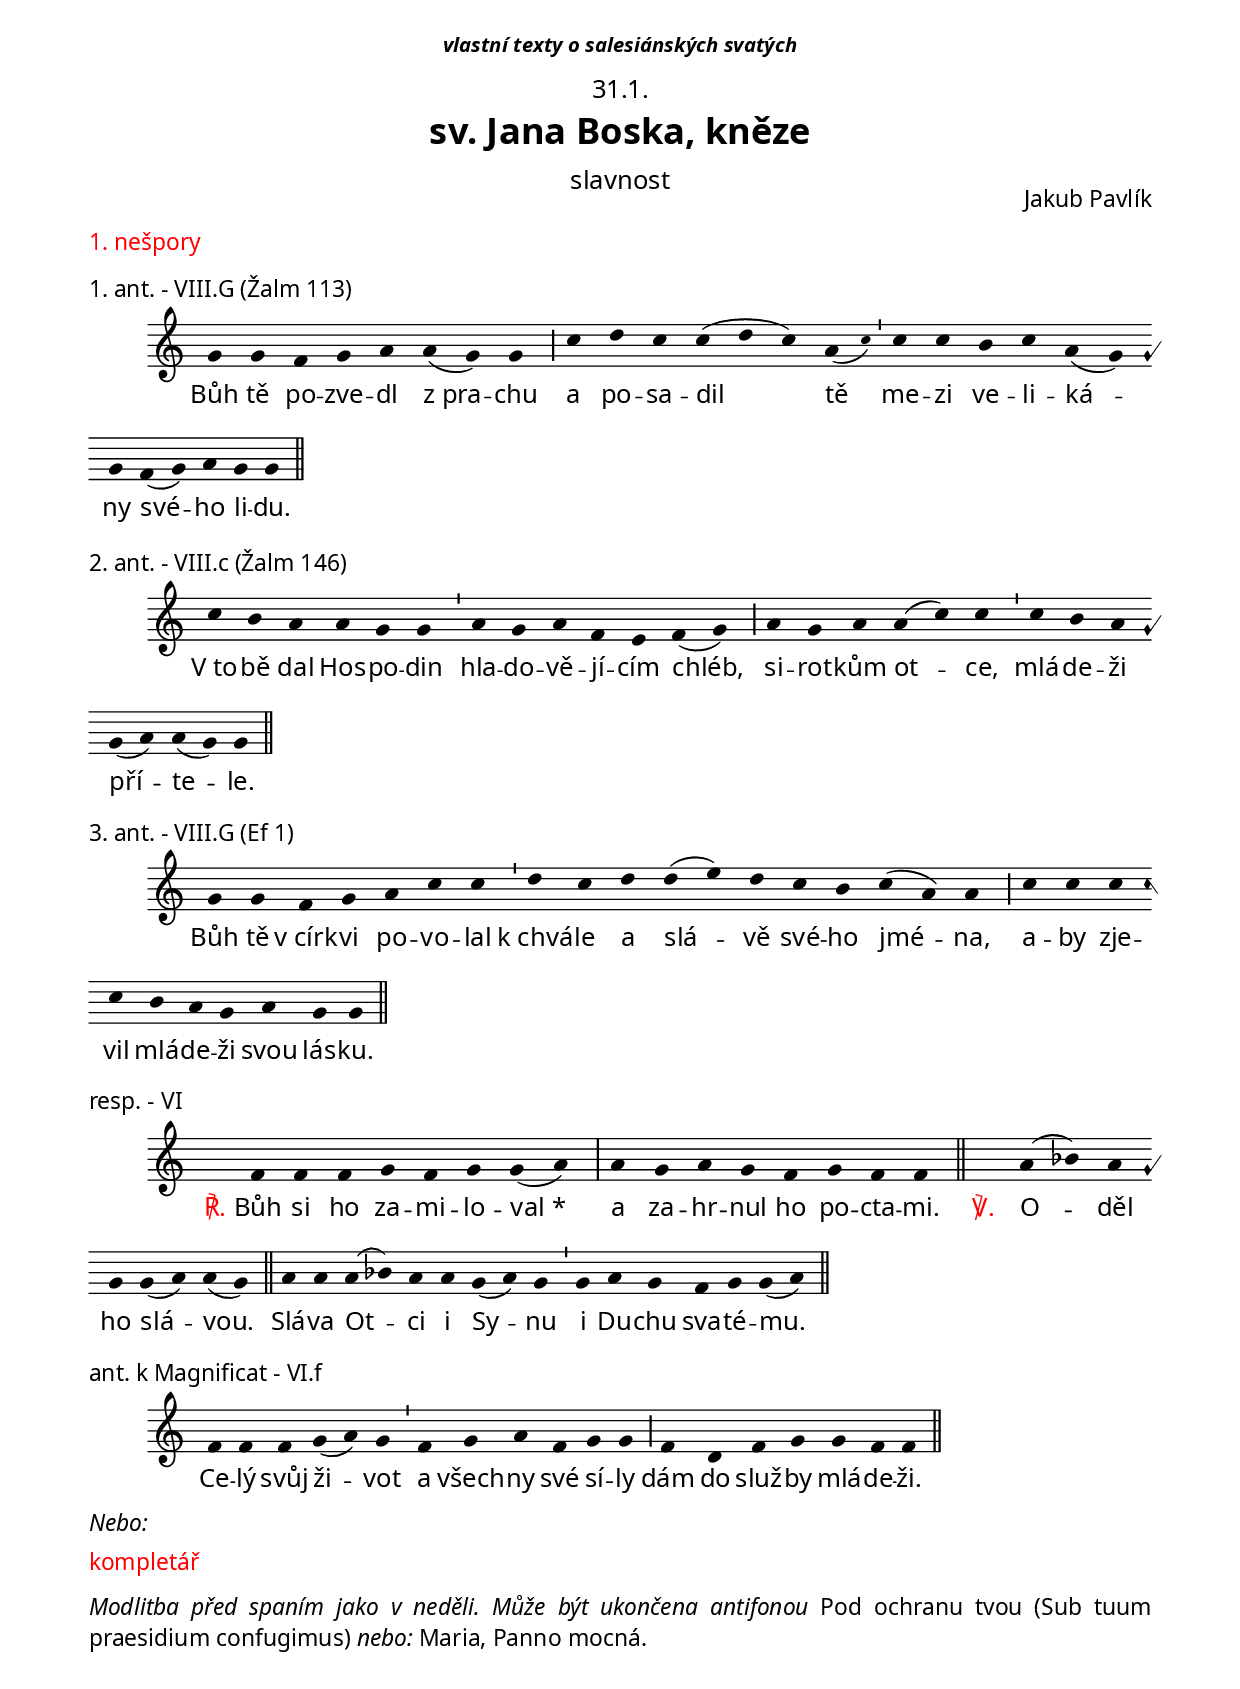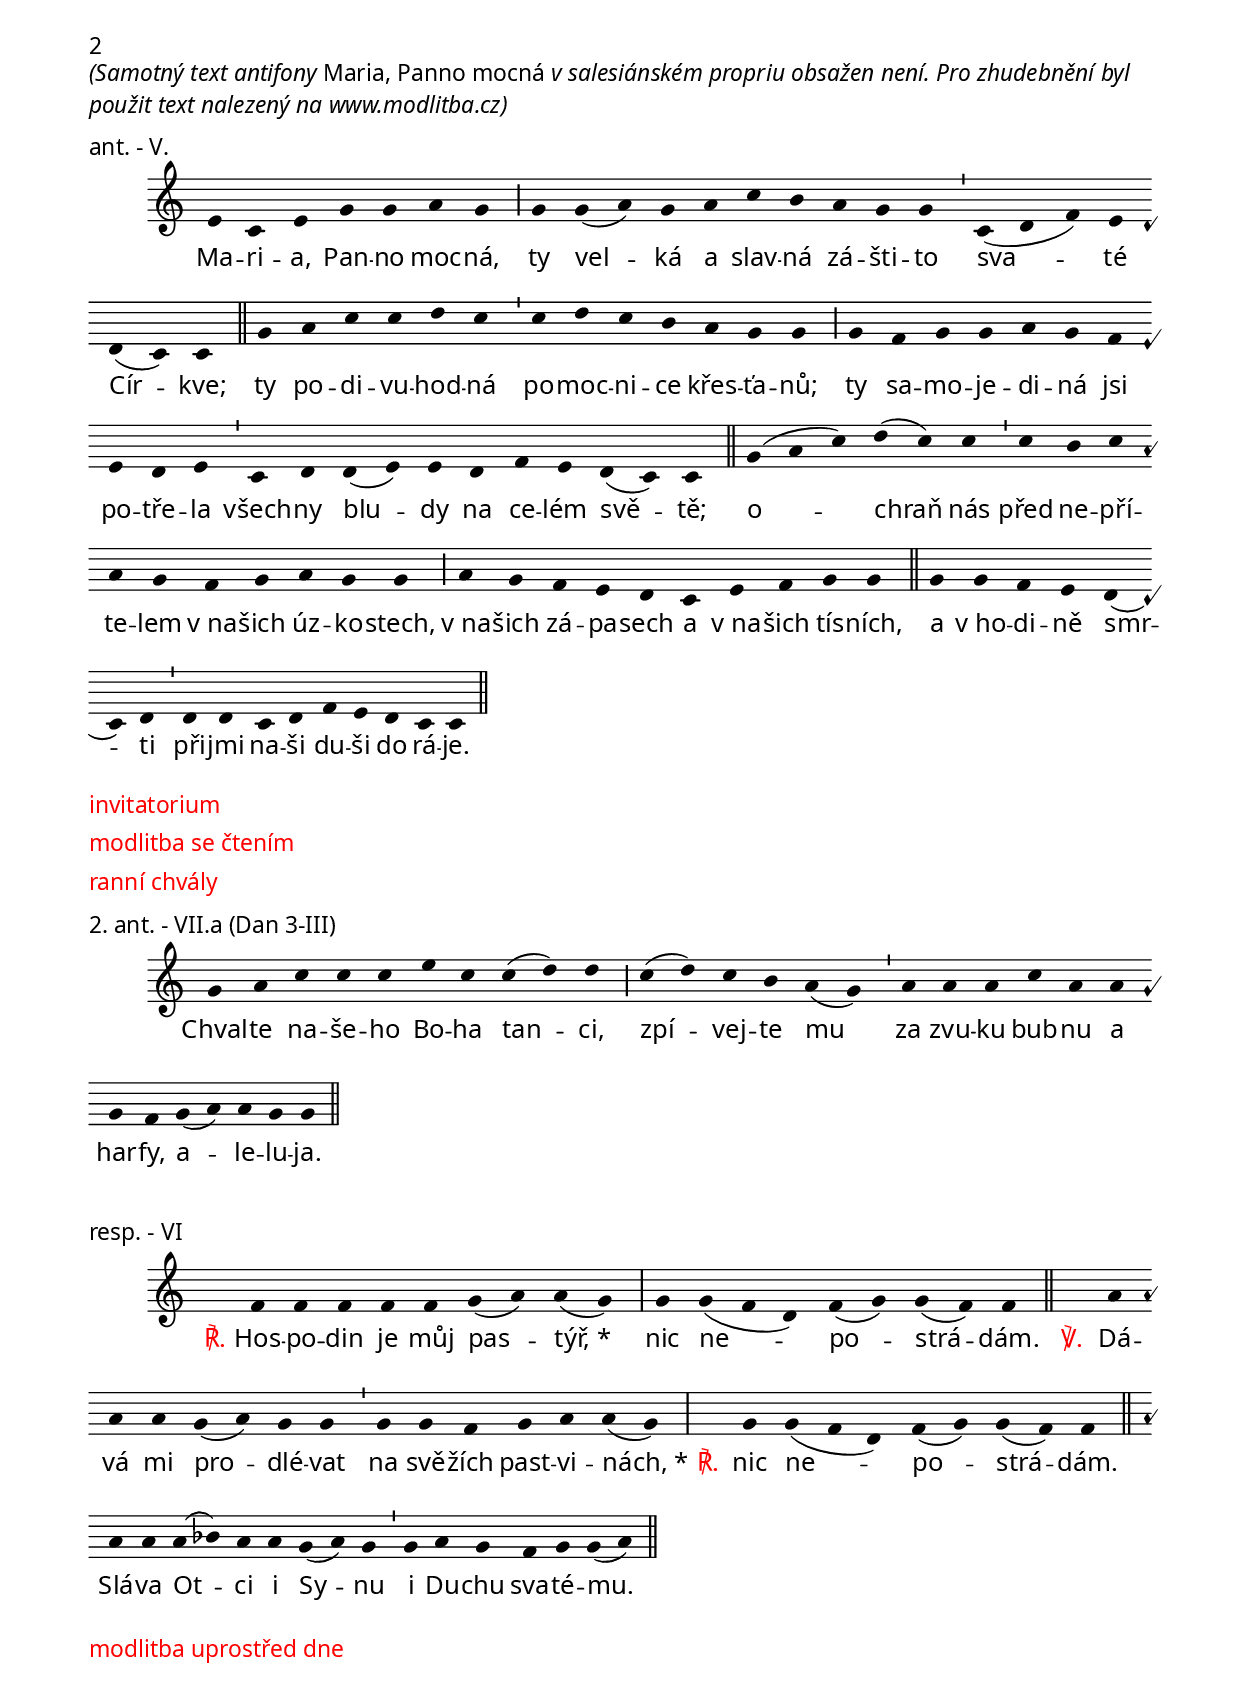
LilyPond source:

\version "2.19.80"

\include "../../spolecne.ly"
\include "../../spolecne/reholni.ly"
\include "../../dilyresponsorii.ly"

\header {
  title = \markup\titleSvatek
            "sv. Jana Boska, kněze"
            slavnost
            31.1.
           "vlastní texty o salesiánských svatých"
  composer = "Jakub Pavlík"
}

\markup {\nadpisHodinka {"1. nešpory"}}

\score {
  \relative c'' {
    \choralniRezim
    g4 g f g a a( g) g \barMaior
    c d c c( d c) a( \grace { c) } \barMin
    c c b c a( g) g f( g) a g g \barFinalis
  }
  \addlyrics {
    Bůh tě po -- zve -- dl z_pra -- chu
    a po -- sa -- dil tě
    me -- zi ve -- li -- ká -- ny
    své -- ho li -- du.
  }
  \header {
    quid = "1. ant."
    modus = "VIII"
    differentia = "G"
    psalmus = "Žalm 113"
    id = "1ne-a1"
    piece = \markup {\sestavTitulek}
  }
}

\score {
  \relative c'' {
    \choralniRezim
    c4 b a a g g \barMin
    a g a f e f( g) \barMaior
    a g a a( c) c \barMin
    c b a g( a) a( g) g \barFinalis
  }
  \addlyrics {
    V_to -- bě dal Hos -- po -- din
    hla -- do -- vě -- jí -- cím chléb,
    si -- rot -- kům ot -- ce,
    mlá -- de -- ži pří -- te -- le.
  }
  \header {
    quid = "2. ant."
    modus = "VIII"
    differentia = "c"
    psalmus = "Žalm 146"
    id = "1ne-a2"
    piece = \markup {\sestavTitulek}
  }
}

\score {
  \relative c'' {
    \choralniRezim
    g4 g f g a c c \barMin
    d c d d( e) d c b c( a) a \barMaior
    c c c c b a g a g g \barFinalis
  }
  \addlyrics {
    Bůh tě v_círk -- vi po -- vo -- lal
    k_chvá -- le a slá -- vě
    své -- ho jmé -- na,
    a -- by zje -- vil mlá -- de -- ži svou lás -- ku.
  }
  \header {
    quid = "3. ant."
    modus = "VIII"
    differentia = "G"
    psalmus = "Ef 1"
    id = "1ne-a3"
    piece = \markup {\sestavTitulek}
  }
}

\score {
  \relative c' {
    \choralniRezim

    % R
    \neviditelna f
    f4 f f g f g g( a) \barMax
    a g a g f g f f \barFinalis

    % V
    \neviditelna a
    a( bes) a g g( a) a( g) \barFinalis
    % Slava
    \respVIdoxologie \barFinalis
  }
  \addlyrics {
    \Response Bůh si ho za -- mi -- lo -- val_*
    a za -- hr -- nul ho po -- cta -- mi.
    \Verse O -- děl ho slá -- vou.
    \textRespDoxologie
  }
  \header {
    quid = "resp."
    modus = "VI"
    id = "1ne-r"
    piece = \markup {\sestavTitulekResp}
  }
}

\score {
  \relative c' {
    \choralniRezim
    f4 f f g( a) g \barMin
    f g a f g g \barMaior
    f d f g g f f \barFinalis
  }
  \addlyrics {
    Ce -- lý svůj ži -- vot
    a všech -- ny své sí -- ly
    dám do služ -- by mlá -- de -- ži.
  }
  \header {
    quid = "ant. k Magnificat"
    modus = "VI"
    differentia = "f"
    psalmus = ""
    id = "1ne-am"
    piece = \markup {\sestavTitulekBezZalmu}
  }
}

\markup\italic{Nebo:}

\score {
  \relative c' {
    \choralniRezim

  }
  \addlyrics {
    Můj sy -- nu,
    za -- cho -- vá -- vej pří -- ka -- zy své -- ho ot -- ce,
    ne -- po -- hr -- dej na -- u -- če -- ní -- mi své mat -- ky
    a u -- cho -- vá -- vej je stá -- le ve svém srd -- ci.
  }
  \header {
    quid = "ant. k Magnificat"
    modus = ""
    differentia = ""
    psalmus = ""
    id = "1ne-am2"
    piece = \markup {\sestavTitulekBezZalmu}
  }
}

\markup {\nadpisHodinka {"kompletář"}}

\markup\justify\italic{
  Modlitba před spaním jako v neděli. Může být ukončena
  antifonou \upright{Pod ochranu tvou} \upright{(Sub tuum praesidium confugimus)}
  nebo: \upright{Maria, Panno mocná.}
}

\markup\wordwrap\italic{
  (Samotný text antifony \upright{Maria, Panno mocná} v salesiánském propriu obsažen není.
  Pro zhudebnění byl použit text nalezený na \concat { \with-url "http://www.modlitba.cz/modlitba-v-zivote/seznam-modliteb/rozdeleni-modliteb-podle-adresata-podle-toho-ke-komu-se-modlitbou-obracime/k-panne-marii/" {www.modlitba.cz} ")" }
}

\score {
  \relative c' {
    \choralniRezim
    e4 c e g g a g \barMaior
    g g( a) g a c b a g g \barMin
    c,( d f) e d( c) c \barFinalis
    g' a c c d c \barMin
    c d c b a g g \barMaior
    g f g g a g f e d e \barMin
    c d d( e) e d f e d( c) c \barFinalis
    g'( a c) d( c) c \barMin
    c b c a g f g a g g \barMaior
    a g f e d c e f g g \barFinalis
    g g f e d( c) d \barMin
    d d c d f e d c c \barFinalis
  }
  \addlyrics {
    Ma -- ri -- a, Pan -- no moc -- ná,
    ty vel -- ká a slav -- ná zá -- šti -- to
    sva -- té Cír -- kve;
    ty po -- di -- vu -- hod -- ná
    po -- moc -- ni -- ce křes -- ťa -- nů;
    ty sa -- mo -- je -- di -- ná jsi po -- tře -- la
    všech -- ny blu -- dy na ce -- lém svě -- tě;
    o -- chraň
    nás před ne -- pří -- te -- lem v_na -- šich úz -- ko -- stech,
    v_na -- šich zá -- pa -- sech a v_na -- šich tís -- ních,
    a v_ho -- di -- ně smr -- ti
    při -- jmi na -- ši du -- ši do rá -- je.
    A -- men. % nechat? vypustit? v antifonach nebyva
  }
  \header {
    % text z http://www.modlitba.cz/modlitba-v-zivote/seznam-modliteb/rozdeleni-modliteb-podle-adresata-podle-toho-ke-komu-se-modlitbou-obracime/k-panne-marii/
    % protože v propriu se na modlitbu pouze odkazuje, ale není otištěna
    quid = "ant."
    modus = "V"
    differentia = ""
    psalmus = ""
    id = "pannomocna"
    piece = \markup {\sestavTitulekBezZalmu}
  }
}

\markup {\nadpisHodinka {"invitatorium"}}

\score {
  \relative c' {
    \choralniRezim

  }
  \addlyrics {
    Ve svá -- tek sva -- té -- ho Ja -- na Bos -- ka
    chval -- me Pá -- na, na -- še -- ho Bo -- ha.
  }
  \header {
    quid = "ant."
    modus = ""
    differentia = ""
    psalmus = ""
    id = "invit"
    piece = \markup {\sestavTitulekBezZalmu}
  }
}

\markup {\nadpisHodinka {"modlitba se čtením"}}

\score {
  \relative c' {
    \choralniRezim

  }
  \addlyrics {
    Bůh mu dal moud -- rost a pro -- zí -- ra -- vost
    a srd -- ce vel -- ké ja -- ko moř -- ské po -- bře -- ží.
  }
  \header {
    quid = "1. ant."
    modus = ""
    differentia = ""
    psalmus = "Žalm 21"
    id = "mc-a1"
    piece = \markup {\sestavTitulek}
  }
}

\score {
  \relative c' {
    \choralniRezim

  }
  \addlyrics {
    Vě -- řil pro -- ti vší na -- dě -- ji
    a stal se ot -- cem mno -- ha ná -- ro -- dů.
  }
  \header {
    quid = "2. ant."
    modus = ""
    differentia = ""
    psalmus = "Žalm 92-I"
    id = "mc-a2"
    piece = \markup {\sestavTitulek}
  }
}

\score {
  \relative c' {
    \choralniRezim

  }
  \addlyrics {
    Dů -- vě -- řo -- val v_Hos -- po -- di -- na,
    ko -- nal dob -- ro;
    do něj vlo -- žil svou ra -- dost.
  }
  \header {
    quid = "3. ant."
    modus = ""
    differentia = ""
    psalmus = "Žalm 92-II"
    id = "mc-a3"
    piece = \markup {\sestavTitulek}
  }
}

\score {
  \relative c' {
    \choralniRezim

  }
  \addlyrics {
    Všech -- no, co ko -- ná -- te slo -- vy a či -- ny,
    ať je ko -- ná -- no
    v_Hos -- po -- di -- no -- vě jmé -- nu.
  }
  \header {
    quid = "ant. ke kantikům vigilie"
    modus = ""
    differentia = ""
    psalmus = ""
    id = "mc-avig"
    piece = \markup {\sestavTitulekBezZalmu}
  }
}

\markup {\nadpisHodinka {"ranní chvály"}}

\score {
  \relative c' {
    \choralniRezim

  }
  \addlyrics {
    Slá -- va a chvá -- la to -- bě,
    Bo -- že mých ot -- ců,
    jenžs mi dal moud -- rost,
    po -- ko -- ru a sí -- lu.
  }
  \header {
    quid = "1. ant."
    modus = ""
    differentia = ""
    psalmus = "Žalm 63"
    id = "rch-a1"
    piece = \markup {\sestavTitulek}
  }
}

\score {
  \relative c'' {
    \choralniRezim
    g4 a c c c e c c( d) d \barMaior
    c( d) c b a( g) \barMin
    a a a c a a g f
    g( a) a g g \barFinalis
  }
  \addlyrics {
    Chval -- te na -- še -- ho Bo -- ha tan -- ci,
    zpí -- vej -- te mu
    za zvu -- ku bub -- nu a har -- fy,
    a -- le -- lu -- ja.
  }
  \header {
    quid = "2. ant."
    modus = "VII"
    differentia = "a"
    psalmus = "Dan 3-III"
    id = "rch-a2"
    piece = \markup {\sestavTitulek}
  }
}

\score {
  \relative c' {
    \choralniRezim

  }
  \addlyrics {
    Za -- hr -- nu -- ješ ho ra -- dos -- tí před svou tvá -- ří,
    hlá -- sá mla -- dým tvá bla -- ho -- sla -- ven -- ství.
  }
  \header {
    quid = "3. ant."
    modus = ""
    differentia = ""
    psalmus = "Žalm 149"
    id = "rch-a3"
    piece = \markup {\sestavTitulek}
  }
}

\score {
  \relative c' {
    \choralniRezim

    % R
    \neviditelna f
    f4 f f f f g( a) a( g) \barMax
    g g( f d) f( g) g( f) f \barFinalis
    % V
    \neviditelna g
    a a a g( a) g g \barMin g g f g a a( g) \barMax
    % R
    \neviditelna g
    g g( f d) f( g) g( f) f \barFinalis
    % Slava
    \respVIdoxologie \barFinalis
  }
  \addlyrics {
    \Response Hos -- po -- din je můj pas -- týř,_*
    nic ne -- po -- strá -- dám.
    \Verse Dá -- vá mi pro -- dlé -- vat na svě -- žích past -- vi -- nách,_*
    \Response nic ne -- po -- strá -- dám.
    \textRespDoxologie
  }
  \header {
    quid = "resp."
    modus = "VI"
    fial = "responsoria.ly#2ct-ne"
    id = "rch-r"
    piece = \markup\sestavTitulekResp
  }
}

\score {
  \relative c' {
    \choralniRezim

  }
  \addlyrics {
    Bla -- ho -- sla -- ve -- ní ti -- ší,
    ne -- boť o -- ni do -- sta -- nou ze -- mi za dě -- dic -- tví.
    Bla -- ho -- sla -- ve -- ní čis -- té -- ho srd -- ce,
    ne -- boť o -- ni bu -- dou vi -- dět Bo -- ha.
  }
  \header {
    quid = "ant. k Benedictus"
    modus = ""
    differentia = ""
    psalmus = ""
    id = "rch-ab"
    piece = \markup {\sestavTitulekBezZalmu}
  }
}

\markup {\nadpisHodinka {"modlitba uprostřed dne"}}

\score {
  \relative c' {
    \choralniRezim

  }
  \addlyrics {
    Služ -- te Hos -- po -- di -- nu s_ra -- dos -- tí,
    a -- le -- lu -- ja.
  }
  \header {
    quid = "ant. dopoledne"
    modus = ""
    differentia = ""
    psalmus = ""
    id = "tercie"
    piece = \markup {\sestavTitulekBezZalmu}
  }
}

\score {
  \relative c' {
    \choralniRezim

  }
  \addlyrics {
    Klaň -- te se Bo -- hu v_kaž -- dé do -- bě:
    v_ra -- dos -- ti i v_bo -- les -- ti.
  }
  \header {
    quid = "ant. v poledne"
    modus = ""
    differentia = ""
    psalmus = ""
    id = "sexta"
    piece = \markup {\sestavTitulekBezZalmu}
  }
}

\score {
  \relative c' {
    \choralniRezim

  }
  \addlyrics {
    Ať nám Bůh po -- má -- há krá -- čet
    po ne -- bes -- ké ces -- tě.
  }
  \header {
    quid = "ant. odpoledne"
    modus = ""
    differentia = ""
    psalmus = ""
    id = "nona"
    piece = \markup {\sestavTitulekBezZalmu}
  }
}

\markup {\nadpisHodinka {"2. nešpory"}}

\score {
  \relative c' {
    \choralniRezim

  }
  \addlyrics {
    Mo -- je slá -- va je v_Hos -- po -- di -- nu,
    ať to sly -- ší po -- kor -- ní
    a ra -- du -- jí se.
  }
  \header {
    quid = "1. ant."
    modus = ""
    differentia = ""
    psalmus = "Žalm 15"
    id = "ne-a1"
    piece = \markup {\sestavTitulek}
  }
}

\score {
  \relative c' {
    \choralniRezim

  }
  \addlyrics {
    Po -- čá -- tek moud -- ros -- ti je bát se Hos -- po -- di -- na,
    moud -- rý je ten,
    kdo je mu věr -- ný.
  }
  \header {
    quid = "2. ant."
    modus = ""
    differentia = ""
    psalmus = "Žalm 112"
    id = "ne-a2"
    piece = \markup {\sestavTitulek}
  }
}

\score {
  \relative c' {
    \choralniRezim

  }
  \addlyrics {
    Ve -- li -- ký a po -- di -- vu -- hod -- ný jsi, Pa -- ne,
    ve všech svých sva -- tých.
  }
  \header {
    quid = "3. ant."
    modus = ""
    differentia = ""
    psalmus = "Zj 15"
    id = "ne-a3"
    piece = \markup {\sestavTitulek}
  }
}

\score {
  \relative c' {
    \choralniRezim

    % R
    \neviditelna a

    % V
    \neviditelna a

    % R
    \neviditelna a

    % Slava
  }
  \addlyrics {
    \Response Z_úst spra -- ved -- li -- vé -- ho vy -- chá -- ze -- jí_*
    slo -- va moud -- ros -- ti.
    \Verse Ve svém srd -- ci má Bo -- ží zá -- kon.
    \Response
    \textRespDoxologie
  }
  \header {
    quid = "resp."
    modus = ""
    id = "ne-r"
    piece = \markup {\sestavTitulekResp}
  }
}

\score {
  \relative c' {
    \choralniRezim

  }
  \addlyrics {
    Pro spá -- su va -- šich du -- ší
    dám s_ra -- dos -- tí ce -- lý svůj ži -- vot.
  }
  \header {
    quid = "ant. k Magnificat"
    modus = ""
    differentia = ""
    psalmus = ""
    id = "ne-am"
    piece = \markup {\sestavTitulekBezZalmu}
  }
}